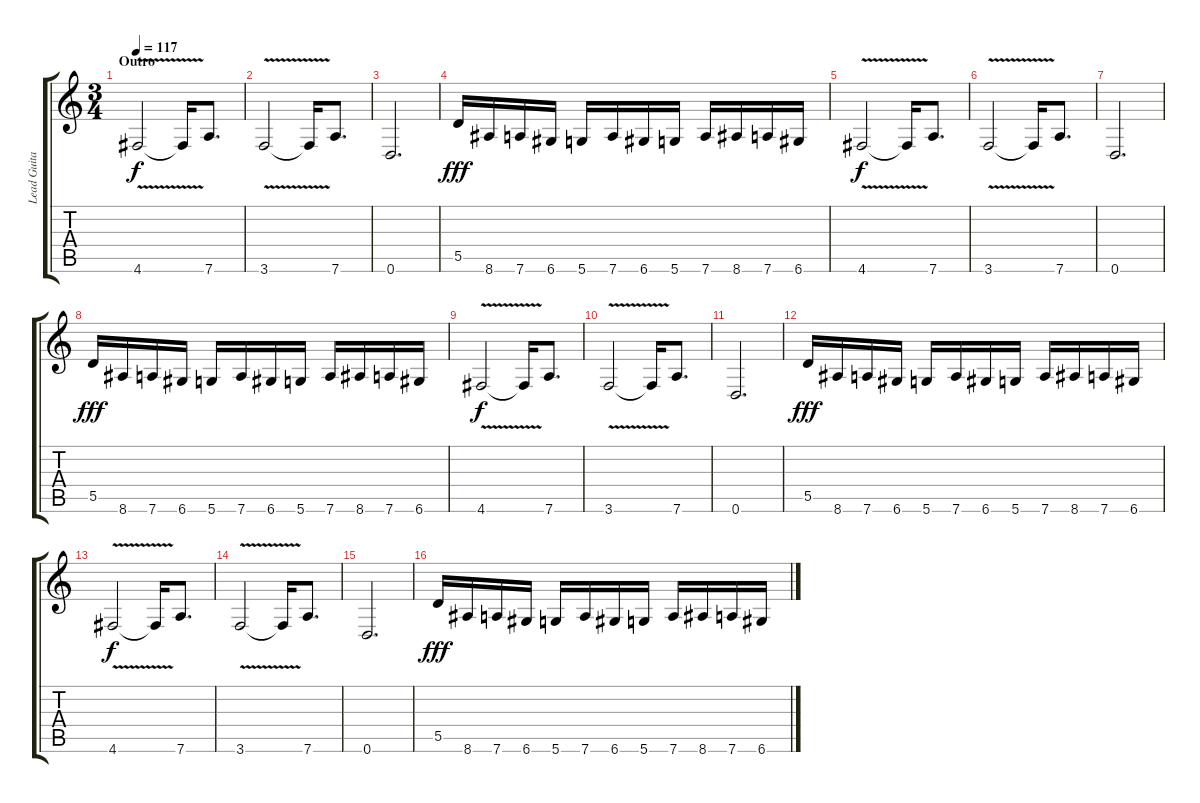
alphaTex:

\track ("Lead Guitar" "Lead Guita") {instrument distortionguitar}
\staff {score tabs}
\tuning (E4 B3 G3 D3 A2 D2) {hide}
\ts (3 4)
\section ("" "Outro")
\tempo 117
\clef g2
\ks c
4.6{v}.2{dy f} 4.6{t}.16 7.6.8{d} |
3.6{v}.2 3.6{t}.16 7.6.8{d} |
0.6.2{d} |
5.5.16{dy fff} 8.6.16 7.6.16 6.6.16 5.6.16 7.6.16 6.6.16 5.6.16 7.6.16 8.6.16 7.6.16 6.6.16 |
4.6{v}.2{dy f} 4.6{t}.16 7.6.8{d} |
3.6{v}.2 3.6{t}.16 7.6.8{d} |
0.6.2{d} |
5.5.16{dy fff} 8.6.16 7.6.16 6.6.16 5.6.16 7.6.16 6.6.16 5.6.16 7.6.16 8.6.16 7.6.16 6.6.16 |
4.6{v}.2{dy f} 4.6{t}.16 7.6.8{d} |
3.6{v}.2 3.6{t}.16 7.6.8{d} |
0.6.2{d} |
5.5.16{dy fff} 8.6.16 7.6.16 6.6.16 5.6.16 7.6.16 6.6.16 5.6.16 7.6.16 8.6.16 7.6.16 6.6.16 |
4.6{v}.2{dy f} 4.6{t}.16 7.6.8{d} |
3.6{v}.2 3.6{t}.16 7.6.8{d} |
0.6.2{d} |
5.5.16{dy fff} 8.6.16 7.6.16 6.6.16 5.6.16 7.6.16 6.6.16 5.6.16 7.6.16 8.6.16 7.6.16 6.6.16
